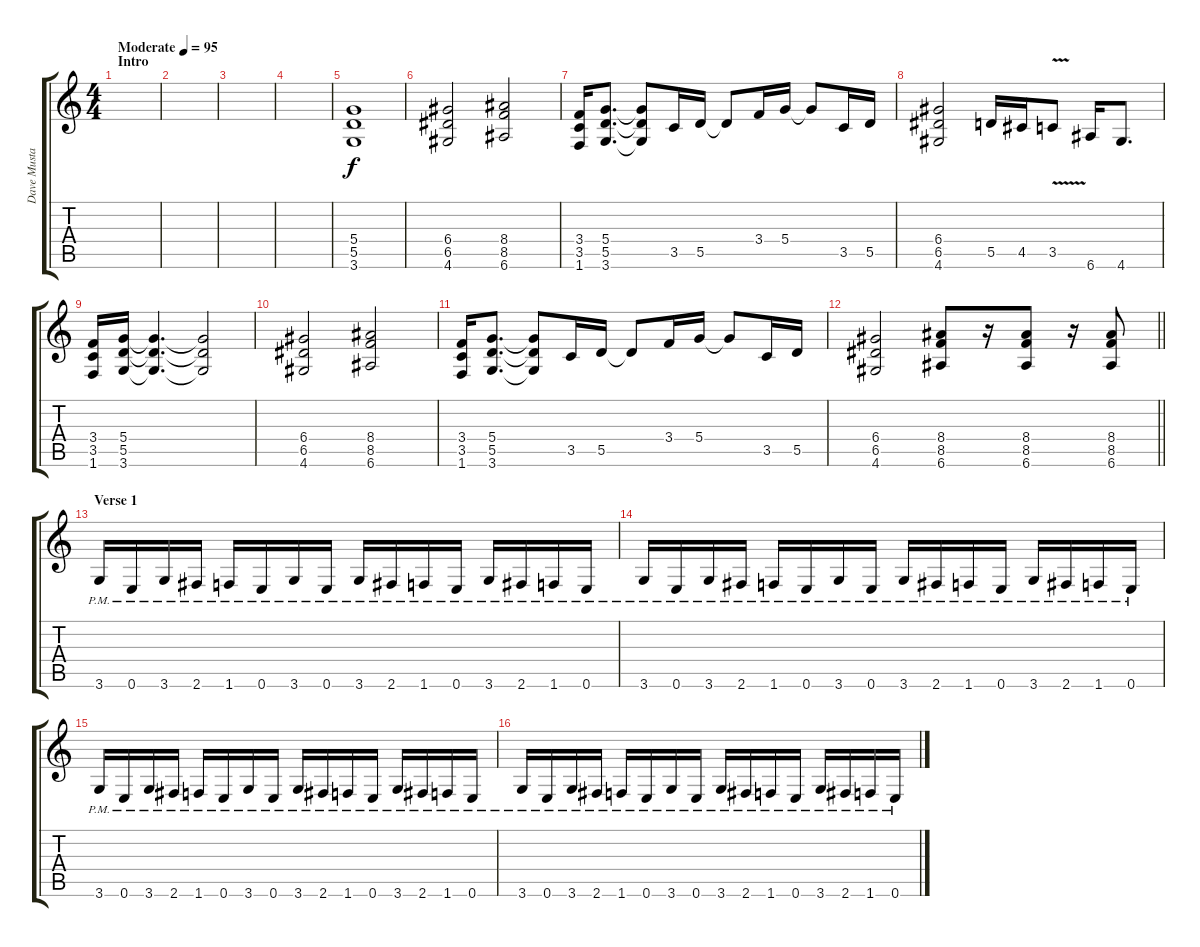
\track ("Dave Mustaine" "Dave Musta") {instrument distortionguitar}
\staff {score tabs}
\tuning (E4 B3 G3 D3 A2 E2) {hide}
\ts (4 4)
\section ("" "Intro")
\tempo (95 "Moderate")
\clef g2
\ks c
|
|
|
|
(5.4 5.5 3.6).1 |
(6.4 6.5 4.6).2 (8.4 8.5 6.6).2 |
(3.4 3.5 1.6).16 (5.4 5.5 3.6).8{d} (5.4{t} 5.5{t} 3.6{t}).8 3.5.16 5.5.16 5.5{t}.8 3.4.16 5.4.16 5.4{t}.8 3.5.16 5.5.16 |
(6.4 6.5 4.6).2 5.5.16 4.5.16 3.5{v}.8 6.6.16 4.6.8{d} |
(3.4 3.5 1.6).16 (5.4 5.5 3.6).16 (5.4{t} 5.5{t} 3.6{t}).4{d} (5.4{t} 5.5{t} 3.6{t}).2 |
(6.4 6.5 4.6).2 (8.4 8.5 6.6).2 |
(3.4 3.5 1.6).16 (5.4 5.5 3.6).8{d} (5.4{t} 5.5{t} 3.6{t}).8 3.5.16 5.5.16 5.5{t}.8 3.4.16 5.4.16 5.4{t}.8 3.5.16 5.5.16 |
\barLineRight lightlight
(6.4 6.5 4.6).2 (8.4 8.5 6.6).8 r.16 (8.4 8.5 6.6).8 r.16 (8.4 8.5 6.6).8 |
\section ("" "Verse 1")
3.6{pm}.16 0.6{pm}.16 3.6{pm}.16 2.6{pm}.16 1.6{pm}.16 0.6{pm}.16 3.6{pm}.16 0.6{pm}.16 3.6{pm}.16 2.6{pm}.16 1.6{pm}.16 0.6{pm}.16 3.6{pm}.16 2.6{pm}.16 1.6{pm}.16 0.6{pm}.16 |
3.6{pm}.16 0.6{pm}.16 3.6{pm}.16 2.6{pm}.16 1.6{pm}.16 0.6{pm}.16 3.6{pm}.16 0.6{pm}.16 3.6{pm}.16 2.6{pm}.16 1.6{pm}.16 0.6{pm}.16 3.6{pm}.16 2.6{pm}.16 1.6{pm}.16 0.6{pm}.16 |
3.6{pm}.16 0.6{pm}.16 3.6{pm}.16 2.6{pm}.16 1.6{pm}.16 0.6{pm}.16 3.6{pm}.16 0.6{pm}.16 3.6{pm}.16 2.6{pm}.16 1.6{pm}.16 0.6{pm}.16 3.6{pm}.16 2.6{pm}.16 1.6{pm}.16 0.6{pm}.16 |
3.6{pm}.16 0.6{pm}.16 3.6{pm}.16 2.6{pm}.16 1.6{pm}.16 0.6{pm}.16 3.6{pm}.16 0.6{pm}.16 3.6{pm}.16 2.6{pm}.16 1.6{pm}.16 0.6{pm}.16 3.6{pm}.16 2.6{pm}.16 1.6{pm}.16 0.6{pm}.16
